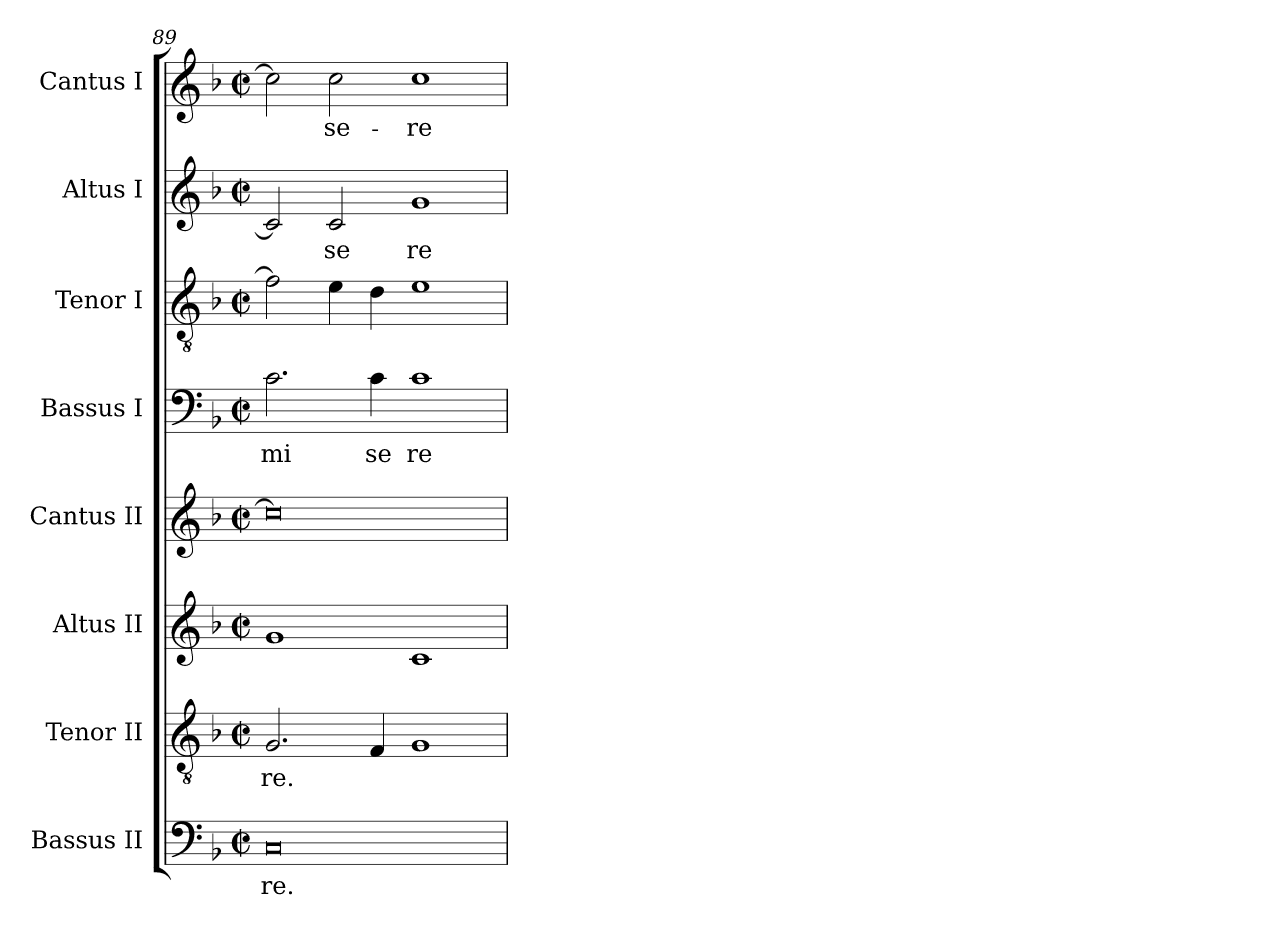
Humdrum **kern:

**kern	**text	**kern	**text	**kern	**kern	**kern	**text	**kern	**kern	**text	**kern	**text
*part8	*part8	*part7	*part7	*part6	*part5	*part4	*part4	*part3	*part2	*part2	*part1	*part1
*staff8	*staff8	*staff7	*staff7	*staff6	*staff5	*staff4	*staff4	*staff3	*staff2	*staff2	*staff1	*staff1
*I"Bassus II	*	*I"Tenor II	*	*I"Altus II	*I"Cantus II	*I"Bassus I	*	*I"Tenor I	*I"Altus I	*	*I"Cantus I	*
*clefF4	*	*clefGv2	*	*clefG2	*clefG2	*clefF4	*	*clefGv2	*clefG2	*	*clefG2	*
*k[b-]	*	*k[b-]	*	*k[b-]	*k[b-]	*k[b-]	*	*k[b-]	*k[b-]	*	*k[b-]	*
*F:	*	*F:	*	*F:	*F:	*F:	*	*F:	*F:	*	*F:	*
*M2/2	*	*M2/2	*	*M2/2	*M2/2	*M2/2	*	*M2/2	*M2/2	*	*M2/2	*
*met(c|)	*	*met(c|)	*	*met(c|)	*met(c|)	*met(c|)	*	*met(c|)	*met(c|)	*	*met(c|)	*
=89	=89	=89	=89	=89	=89	=89	=89	=89	=89	=89	=89	=89
!	!LO:LY:b:cj	!	!LO:LY:b:cj	!	!	!	!LO:LY:b:cj	!	!	!	!	!
0C	-re.	2.G/	-re.	1g	0cc]	2.c\	mi	2f\]	2c/]	.	2cc\]	.
!	!	!	!	!	!	!	!	!	!	!LO:LY:b:cj	!	!LO:LY:b:cj
.	.	.	.	.	.	.	.	4e\	2c/	se	2cc\	-se-
!	!	!	!	!	!	!	!LO:LY:b:cj	!	!	!	!	!
.	.	4F/	.	.	.	4c\	se	4d\	.	.	.	.
!	!	!	!	!	!	!	!LO:LY:b:cj	!	!	!LO:LY:b:cj	!	!LO:LY:b:cj
.	.	1G	.	1c	.	1c	re	1e	1g	re	1cc	-re-
=	=	=	=	=	=	=	=	=	=	=	=	=
*-	*-	*-	*-	*-	*-	*-	*-	*-	*-	*-	*-	*-
